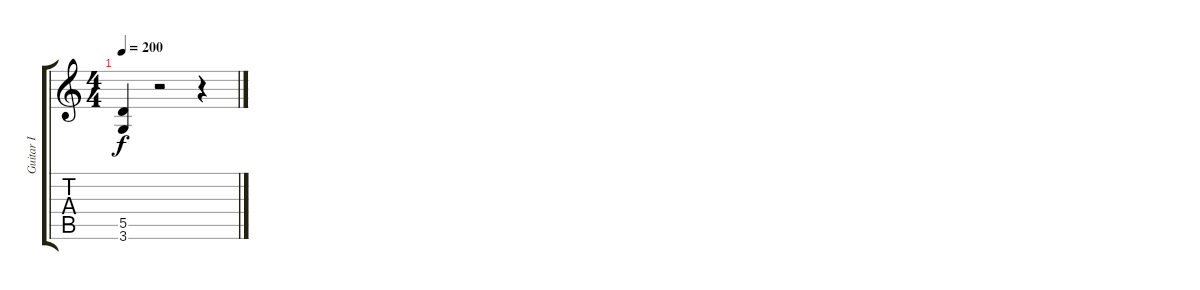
\track ("Guitar I" "Guitar I") {instrument distortionguitar}
\staff {score tabs}
\tuning (E4 B3 G3 D3 A2 E2) {hide}
\ts (4 4)
\tempo 200
\clef g2
\ks c
(5.5 3.6).4{dy f} r.2 r.4
